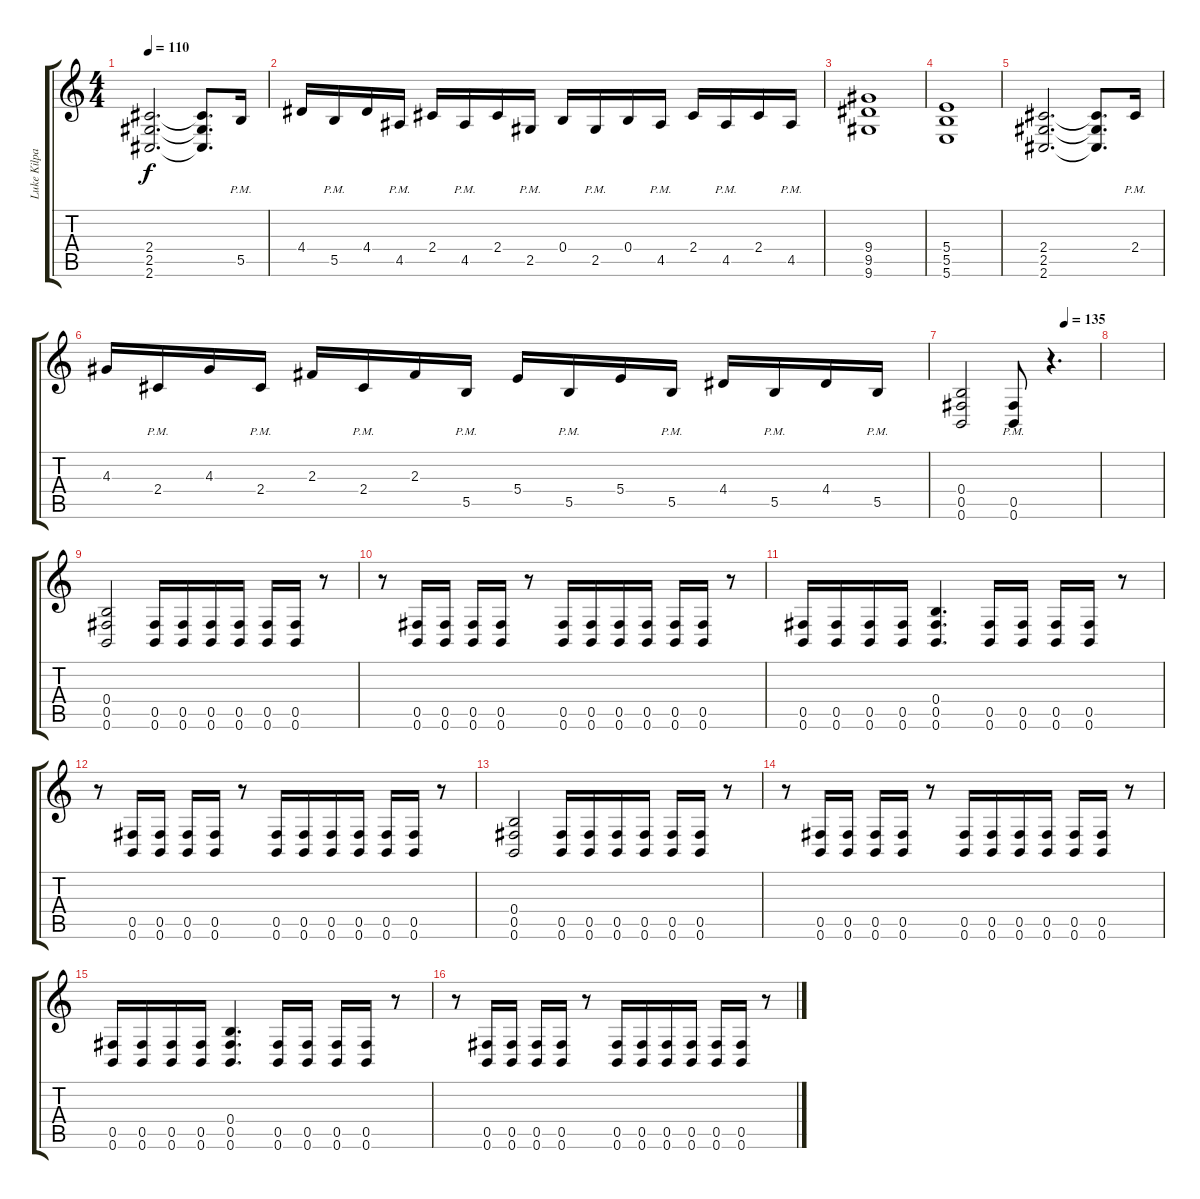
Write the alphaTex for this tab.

\track ("Luke Kilpatrick" "Luke Kilpa") {instrument distortionguitar}
\staff {score tabs}
\tuning (Db4 Ab3 E3 B2 Gb2 B1) {hide}
\ts (4 4)
\tempo 110
\clef g2
\ks c
(2.4 2.5 2.6).2{d dy f} (2.4{t} 2.5{t} 2.6{t}).8{d} 5.5{pm}.16 |
4.4.16 5.5{pm}.16 4.4.16 4.5{pm}.16 2.4.16 4.5{pm}.16 2.4.16 2.5{pm}.16 0.4.16 2.5{pm}.16 0.4.16 4.5{pm}.16 2.4.16 4.5{pm}.16 2.4.16 4.5{pm}.16 |
(9.4 9.5 9.6).1 |
(5.4 5.5 5.6).1 |
(2.4 2.5 2.6).2{d} (2.4{t} 2.5{t} 2.6{t}).8{d} 2.4{pm}.16 |
4.3.16 2.4{pm}.16 4.3.16 2.4{pm}.16 2.3.16 2.4{pm}.16 2.3.16 5.5{pm}.16 5.4.16 5.5{pm}.16 5.4.16 5.5{pm}.16 4.4.16 5.5{pm}.16 4.4.16 5.5{pm}.16 |
\tempo (135 0.75)
(0.4 0.5 0.6).2 (0.5{pm} 0.6{pm}).8 r.4{d} |
|
(0.4 0.5 0.6).2 (0.5 0.6).16 (0.5 0.6).16 (0.5 0.6).16 (0.5 0.6).16 (0.5 0.6).16 (0.5 0.6).16 r.8 |
r.8 (0.5 0.6).16 (0.5 0.6).16 (0.5 0.6).16 (0.5 0.6).16 r.8 (0.5 0.6).16 (0.5 0.6).16 (0.5 0.6).16 (0.5 0.6).16 (0.5 0.6).16 (0.5 0.6).16 r.8 |
(0.5 0.6).16 (0.5 0.6).16 (0.5 0.6).16 (0.5 0.6).16 (0.4 0.5 0.6).4{d} (0.5 0.6).16 (0.5 0.6).16 (0.5 0.6).16 (0.5 0.6).16 r.8 |
r.8 (0.5 0.6).16 (0.5 0.6).16 (0.5 0.6).16 (0.5 0.6).16 r.8 (0.5 0.6).16 (0.5 0.6).16 (0.5 0.6).16 (0.5 0.6).16 (0.5 0.6).16 (0.5 0.6).16 r.8 |
(0.4 0.5 0.6).2 (0.5 0.6).16 (0.5 0.6).16 (0.5 0.6).16 (0.5 0.6).16 (0.5 0.6).16 (0.5 0.6).16 r.8 |
r.8 (0.5 0.6).16 (0.5 0.6).16 (0.5 0.6).16 (0.5 0.6).16 r.8 (0.5 0.6).16 (0.5 0.6).16 (0.5 0.6).16 (0.5 0.6).16 (0.5 0.6).16 (0.5 0.6).16 r.8 |
(0.5 0.6).16 (0.5 0.6).16 (0.5 0.6).16 (0.5 0.6).16 (0.4 0.5 0.6).4{d} (0.5 0.6).16 (0.5 0.6).16 (0.5 0.6).16 (0.5 0.6).16 r.8 |
r.8 (0.5 0.6).16 (0.5 0.6).16 (0.5 0.6).16 (0.5 0.6).16 r.8 (0.5 0.6).16 (0.5 0.6).16 (0.5 0.6).16 (0.5 0.6).16 (0.5 0.6).16 (0.5 0.6).16 r.8
